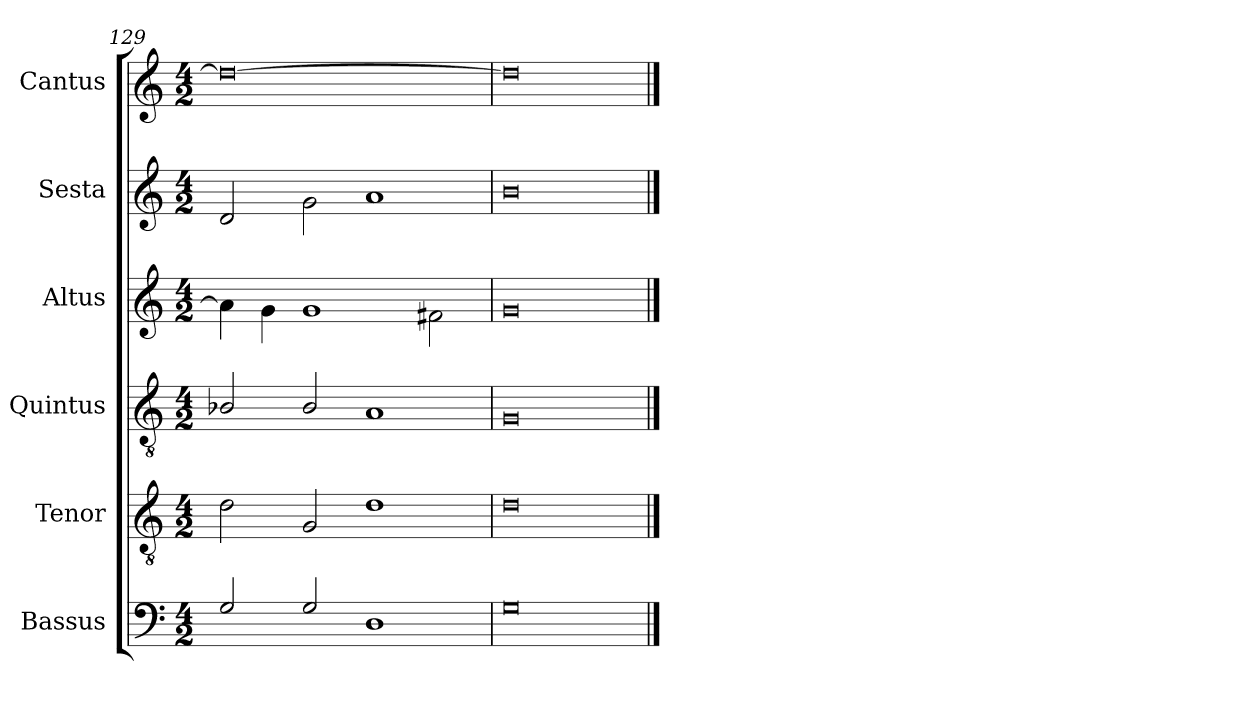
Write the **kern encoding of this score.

**kern	**kern	**kern	**kern	**kern	**kern
*part6	*part5	*part4	*part3	*part2	*part1
*staff6	*staff5	*staff4	*staff3	*staff2	*staff1
*I"Bassus	*I"Tenor	*I"Quintus	*I"Altus	*I"Sesta	*I"Cantus
*I'B.	*I'T.	*I'Q.	*I'A.	*I'S.	*I'C.
*clefF4	*clefGv2	*clefGv2	*clefG2	*clefG2	*clefG2
*k[]	*k[]	*k[]	*k[]	*k[]	*k[]
*M4/2	*M4/2	*M4/2	*M4/2	*M4/2	*M4/2
=129	=129	=129	=129	=129	=129
2G/	2d\	2B-X/	4a\]	2d/	0dd_
.	.	.	4g\	.	.
2G/	2G/	2B-/	1g	2g\	.
1D	1d	1A	.	1a	.
.	.	.	2f#X\	.	.
=130	=130	=130	=130	=130	=130
0G	0d	0G	0g	0b	0dd]
==	==	==	==	==	==
*-	*-	*-	*-	*-	*-
